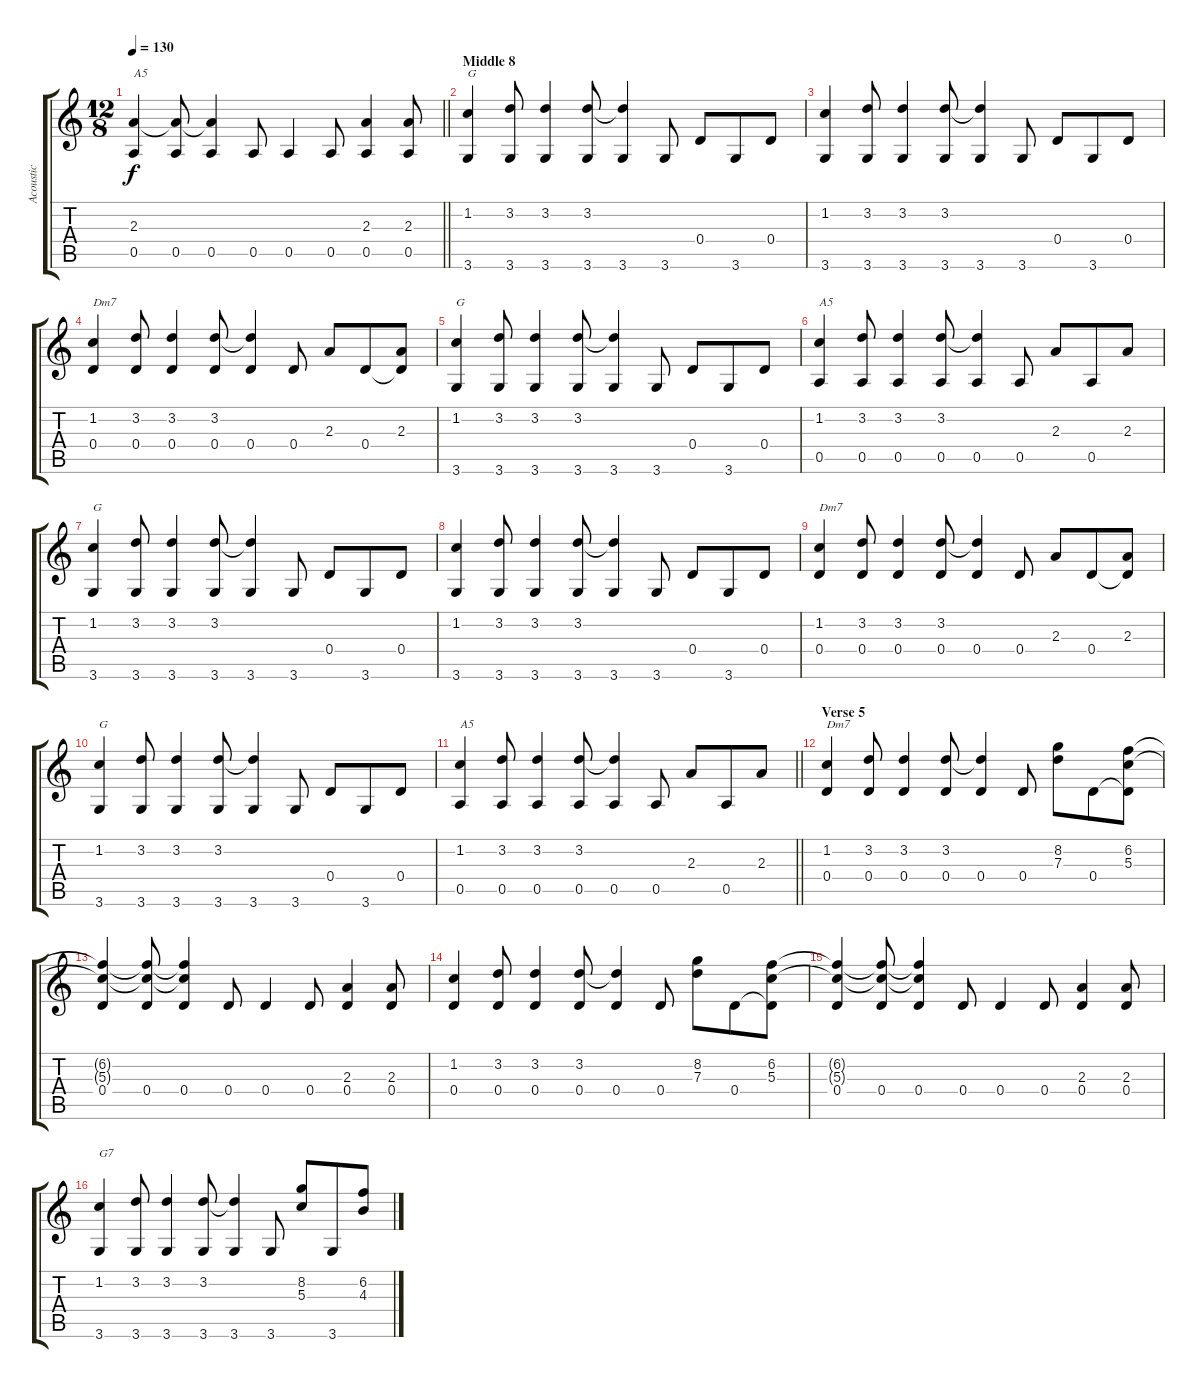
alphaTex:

\track ("Acoustic" "Acoustic") {instrument acousticguitarsteel}
\staff {score tabs}
\tuning (E4 B3 G3 D3 A2 E2) {hide}
\ts (12 8)
\tempo 130
\clef g2
\barLineRight lightlight
\ks c
(2.3{t} 0.5).4{txt "A5" dy f} (2.3{t} 0.5).8 (2.3{t} 0.5).4 0.5.8 0.5.4 0.5.8 (2.3 0.5).4 (2.3 0.5).8 |
\section ("" "Middle 8")
(1.2 3.6).4{txt "G"} (3.2 3.6).8 (3.2 3.6).4 (3.2 3.6).8 (3.2{t} 3.6).4 3.6.8 0.4.8 3.6.8 0.4.8 |
(1.2 3.6).4 (3.2 3.6).8 (3.2 3.6).4 (3.2 3.6).8 (3.2{t} 3.6).4 3.6.8 0.4.8 3.6.8 0.4.8 |
(1.2 0.4).4{txt "Dm7"} (3.2 0.4).8 (3.2 0.4).4 (3.2 0.4).8 (3.2{t} 0.4).4 0.4.8 2.3.8 0.4.8 (2.3 0.4{t}).8 |
(1.2 3.6).4{txt "G"} (3.2 3.6).8 (3.2 3.6).4 (3.2 3.6).8 (3.2{t} 3.6).4 3.6.8 0.4.8 3.6.8 0.4.8 |
(1.2 0.5).4{txt "A5"} (3.2 0.5).8 (3.2 0.5).4 (3.2 0.5).8 (3.2{t} 0.5).4 0.5.8 2.3.8 0.5.8 2.3.8 |
(1.2 3.6).4{txt "G"} (3.2 3.6).8 (3.2 3.6).4 (3.2 3.6).8 (3.2{t} 3.6).4 3.6.8 0.4.8 3.6.8 0.4.8 |
(1.2 3.6).4 (3.2 3.6).8 (3.2 3.6).4 (3.2 3.6).8 (3.2{t} 3.6).4 3.6.8 0.4.8 3.6.8 0.4.8 |
(1.2 0.4).4{txt "Dm7"} (3.2 0.4).8 (3.2 0.4).4 (3.2 0.4).8 (3.2{t} 0.4).4 0.4.8 2.3.8 0.4.8 (2.3 0.4{t}).8 |
(1.2 3.6).4{txt "G"} (3.2 3.6).8 (3.2 3.6).4 (3.2 3.6).8 (3.2{t} 3.6).4 3.6.8 0.4.8 3.6.8 0.4.8 |
\barLineRight lightlight
(1.2 0.5).4{txt "A5"} (3.2 0.5).8 (3.2 0.5).4 (3.2 0.5).8 (3.2{t} 0.5).4 0.5.8 2.3.8 0.5.8 2.3.8 |
\section ("" "Verse 5")
(1.2 0.4).4{txt "Dm7"} (3.2 0.4).8 (3.2 0.4).4 (3.2 0.4).8 (3.2{t} 0.4).4 0.4.8 (8.2 7.3).8 0.4.8 (6.2 5.3 0.4{t}).8 |
(6.2{t} 5.3{t} 0.4).4 (6.2{t} 5.3{t} 0.4).8 (6.2{t} 5.3{t} 0.4).4 0.4.8 0.4.4 0.4.8 (2.3 0.4).4 (2.3 0.4).8 |
(1.2 0.4).4 (3.2 0.4).8 (3.2 0.4).4 (3.2 0.4).8 (3.2{t} 0.4).4 0.4.8 (8.2 7.3).8 0.4.8 (6.2 5.3 0.4{t}).8 |
(6.2{t} 5.3{t} 0.4).4 (6.2{t} 5.3{t} 0.4).8 (6.2{t} 5.3{t} 0.4).4 0.4.8 0.4.4 0.4.8 (2.3 0.4).4 (2.3 0.4).8 |
(1.2 3.6).4{txt "G7"} (3.2 3.6).8 (3.2 3.6).4 (3.2 3.6).8 (3.2{t} 3.6).4 3.6.8 (8.2 5.3).8 3.6.8 (6.2 4.3).8
